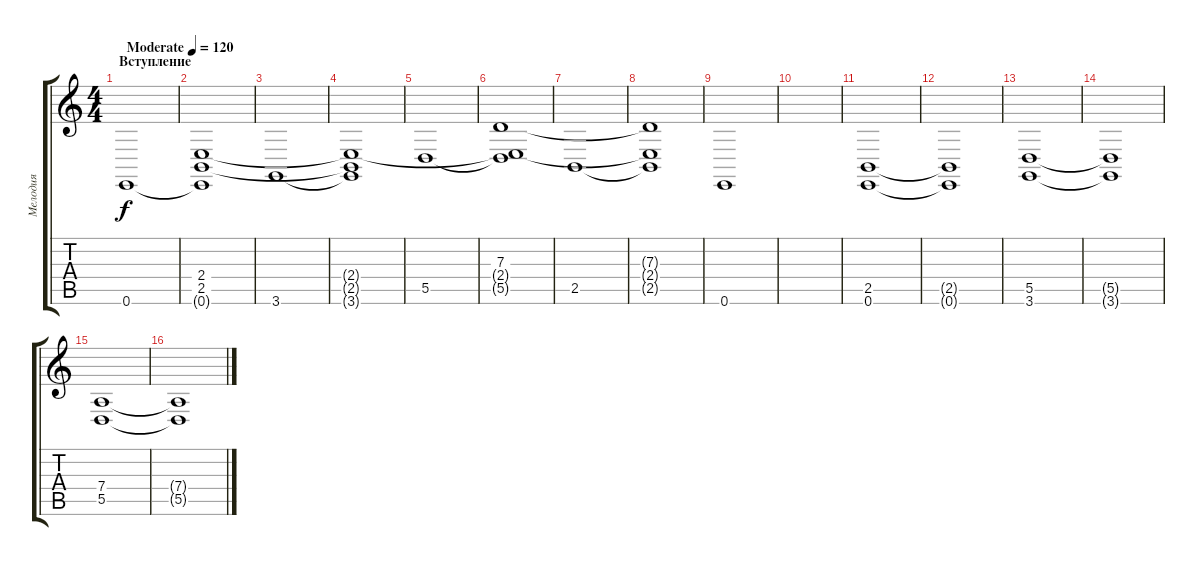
\track ("Мелодия" "Мелодия") {instrument stringensemble1}
\staff {score tabs}
\tuning (E4 B3 G3 D3 A2 E2) {hide}
\ts (4 4)
\section ("" "Вступление")
\tempo (120 "Moderate")
\clef g2
\ks c
0.6.1{dy f instrument stringensemble1} |
(2.4 2.5 0.6{t}).1 |
3.6.1 |
(2.4{t} 2.5{t} 3.6{t}).1 |
5.5.1 |
(7.3 2.4{t} 5.5{t}).1 |
2.5.1 |
(7.3{t} 2.4{t} 2.5{t}).1 |
0.6.1 |
|
(2.5 0.6).1 |
(2.5{t} 0.6{t}).1 |
(5.5 3.6).1 |
(5.5{t} 3.6{t}).1 |
(7.4 5.5).1 |
(7.4{t} 5.5{t}).1
